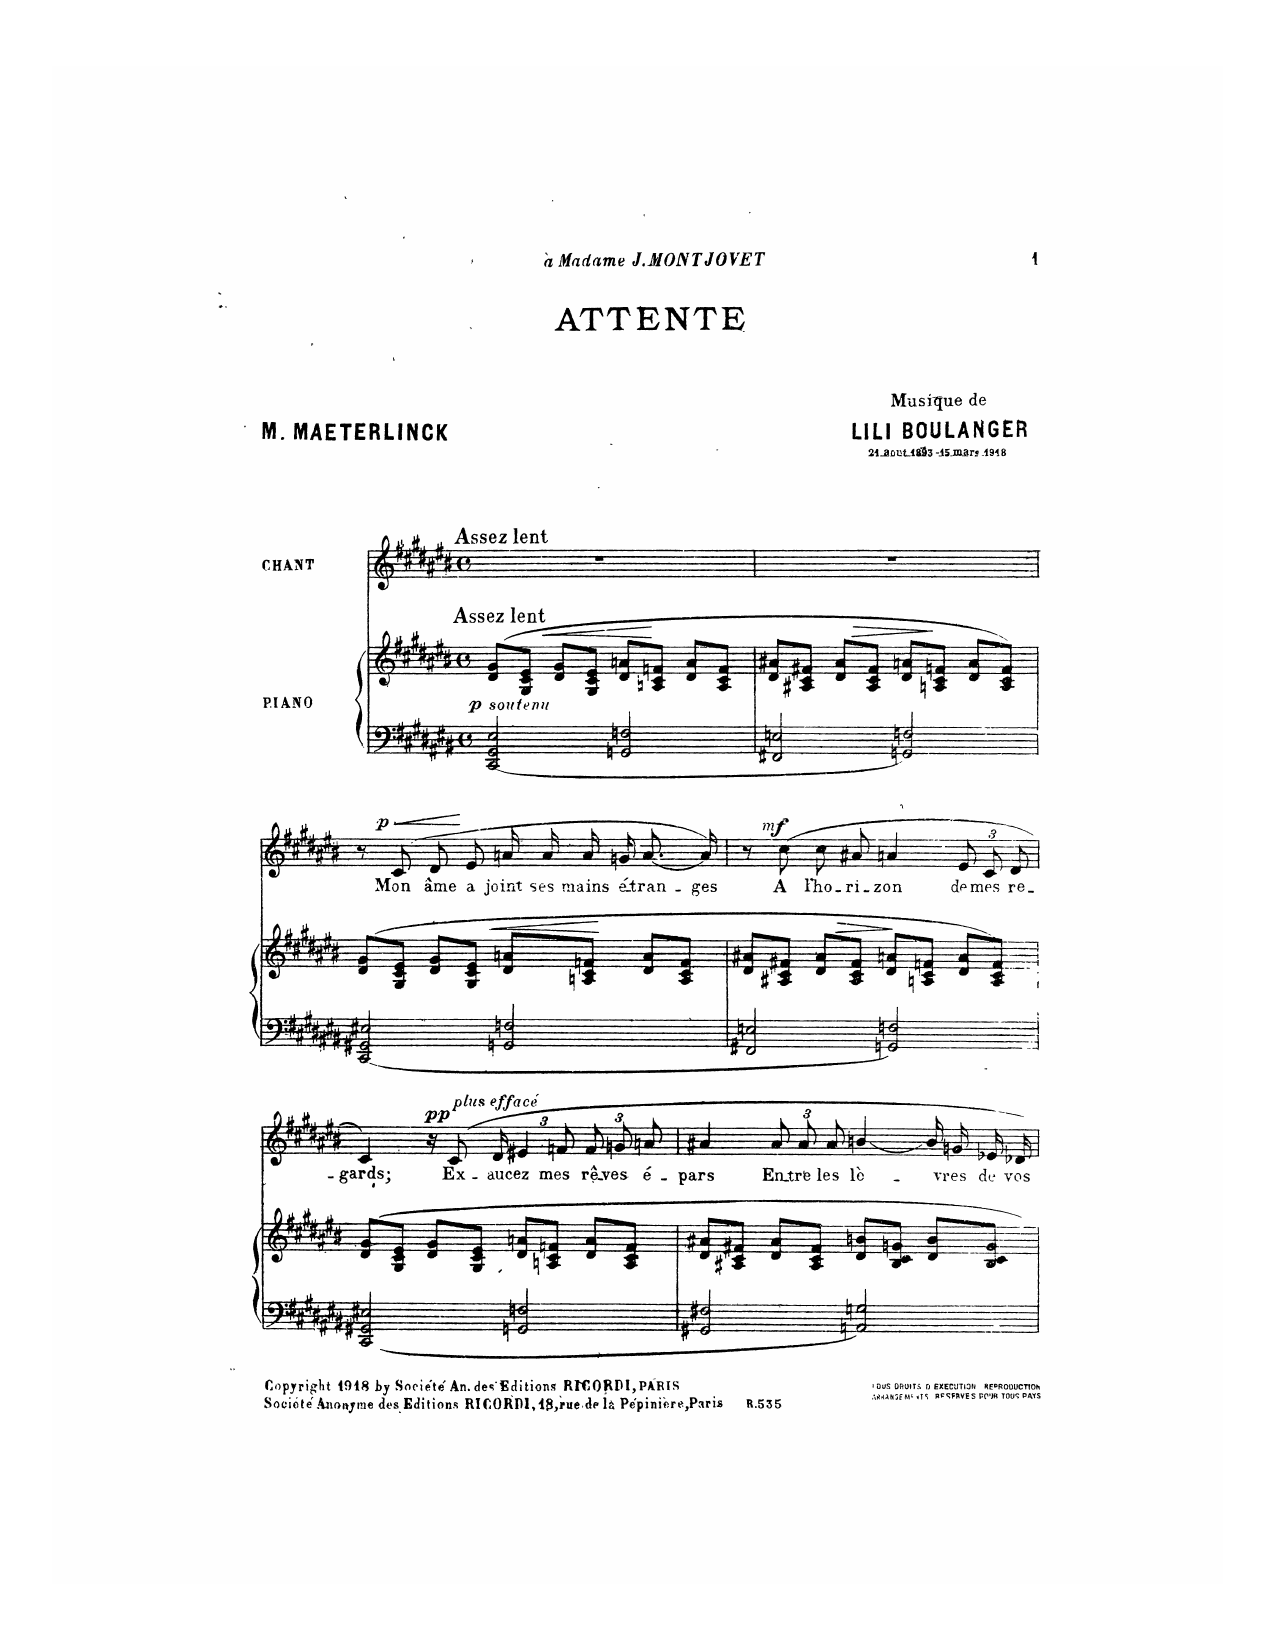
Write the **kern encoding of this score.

**kern	**kern	**dynam	**kern	**text	**dynam
*part2	*part2	*part2	*part1	*part1	*part1
*staff3	*staff2	*staff2/3	*staff1	*staff1	*staff1
*I"Piano	*	*	*I"Chant Voice	*	*
*I'Pno	*	*	*	*	*
*clefF4	*clefG2	*	*clefG2	*	*
*k[f#c#g#d#a#e#b#]	*k[f#c#g#d#a#e#b#]	*	*k[f#c#g#d#a#e#b#]	*	*
*M4/4	*M4/4	*	*M4/4	*	*
*met(c)	*met(c)	*	*met(c)	*	*
=1	=1	=1	=1	=1	=1
!	!	!	!LO:TX:a:B:t=Assez lent	!	!
!	!LO:TX:a:B:t=Assez lent	!	!	!	!
!	!	!LO:DY:b	!	!	!
!	!	!LO:DY:n=1:b	!	!	!
2CC#/ 2GG#/ 2E#/	(8d#/ 8g#/L	p other-dynamics	1r	.	.
.	8G#/ 8c#/ 8e#/J	.	.	.	.
!	!	!LO:HP:b	!	!	!
.	8d#/ 8g#/L	<	.	.	.
.	8G#/ 8c#/ 8e#/J	.	.	.	.
2GGn/ 2Fn/	8d#/ 8an/L	.	.	.	.
.	8An/ 8c#/ 8fn/J	.	.	.	.
.	8d#/ 8a/L	.	.	.	.
.	8A/ 8c#/ 8f/J	.	.	.	.
=2	=2	=2	=2	=2	=2
2FF#X/ 2En/	8d#/ 8a#X/L	.	1r	.	.
.	8A#X/ 8c#/ 8f#X/J	.	.	.	.
!	!	!LO:HP:b	!	!	!
.	8d#/ 8a#/L	>	.	.	.
.	8A#/ 8c#/ 8f#/J	.	.	.	.
2GGn/ 2Fn/	8d#/ 8an/L	.	.	.	.
.	8An/ 8c#/ 8fn/J	[	.	.	.
.	8d#/ 8a/L	.	.	.	.
.	8A/ 8c#/ 8f/J)	.	.	.	.
=3	=3	=3	=3	=3	=3
2CC#/ 2GG#X/ 2E#X/	(8d#/ 8g#/L	.	8r	.	.
!	!	!	!	!	!LO:HP:b
!	!	!	!	!	!LO:DY:n=1:a
.	8G#/ 8c#/ 8e#/J	.	(>8c#/	Mon	< p
.	8d#/ 8g#/L	.	8d#/L	âme	.
!	!	!LO:HP:b	!	!	!
.	8G#/ 8c#/ 8e#/J	<	8e#/J	a	[
2GGn/ 2Fn/	8d#/ 8an/L	.	16an/LL	joint	.
.	.	.	16a/J	ses	.
.	8An/ 8c#/ 8fn/J	.	16a/L	mains	.
.	.	.	16gn/JJ	é-	.
.	8d#/ 8a/L	]	[8.a/L	-tran-	.
.	8A/ 8c#/ 8f/J	.	.	.	.
.	.	.	16a/Jk])	-ges	.
=4	=4	=4	=4	=4	=4
2FF#X/ 2En/	8d#/ 8a#X/L	.	8r	.	.
!	!	!	!	!	!LO:DY:a
.	8A#X/ 8c#/ 8f#X/J	.	(8cc#\	A	mf
.	8d#/ 8a#/L	.	8cc#\L	l'ho-	.
.	8A#/ 8c#/ 8f#/J	.	8a#X\J	-ri-	.
2GGn/ 2Fn/	8d#/ 8an/L	.	4an/	-zon	.
.	8An/ 8c#/ 8fn/J	[	.	.	.
.	8d#/ 8a/L	.	12e#/L	de	.
.	.	.	12c#/	mes	.
.	8A/ 8c#/ 8f/J)	.	.	.	.
.	.	.	12d#/J	re-	.
=5	=5	=5	=5	=5	=5
2CC#/ 2GG#X/ 2E#X/	(8d#/ 8g#/L	.	4c#/)	-- gards;	.
.	8G#/ 8c#/ 8e#/J	.	.	.	.
.	8d#/ 8g#/L	.	16r	.	.
!	!	!	!	!	!LO:DY:a
!	!	!	!	!	!LO:DY:n=1:a
.	.	.	8c#/L	Ex-	pp other-dynamics
.	8G#/ 8c#/ 8e#/J	.	.	.	.
.	.	.	16d#/Jk	-auc-	.
2GGn/ 2Fn/	8d#/ 8an/L	.	6e#X/	ez	.
.	8An/ 8c#/ 8fn/J	.	.	.	.
.	.	.	12fn/	mes	.
.	8d#/ 8a/L	.	12f/L	rê-	.
.	.	.	12gn/	-ves	.
.	8A/ 8c#/ 8f/J	.	.	.	.
.	.	.	12an/J	é-	.
=6	=6	=6	=6	=6	=6
2GG#X/ 2F#X/	8d#/ 8a#X/L	.	4a#X/	-pars	.
.	8A#X/ 8c#/ 8f#X/J	.	.	.	.
.	8d#/ 8a#/L	.	12a#/L	En-	.
.	.	.	12a#/	-tre	.
.	8A#/ 8c#/ 8f#/J	.	.	.	.
.	.	.	12a#/J	les	.
2AAn/ 2Gn/	8d#/ 8bn/L	.	[4bn/	lè-	.
.	8Bnj/ 8c#/ 8gn/J	.	.	.	.
.	8d#/ 8b/L	.	16b/LL]	.	.
.	.	.	16gn/J	-vres	.
.	8B/ 8c#/ 8g/J)	.	16e-X/L	de	.
.	.	.	16d-X/JJ	vos	.
=	=	=	=	=	=
*-	*-	*-	*-	*-	*-
